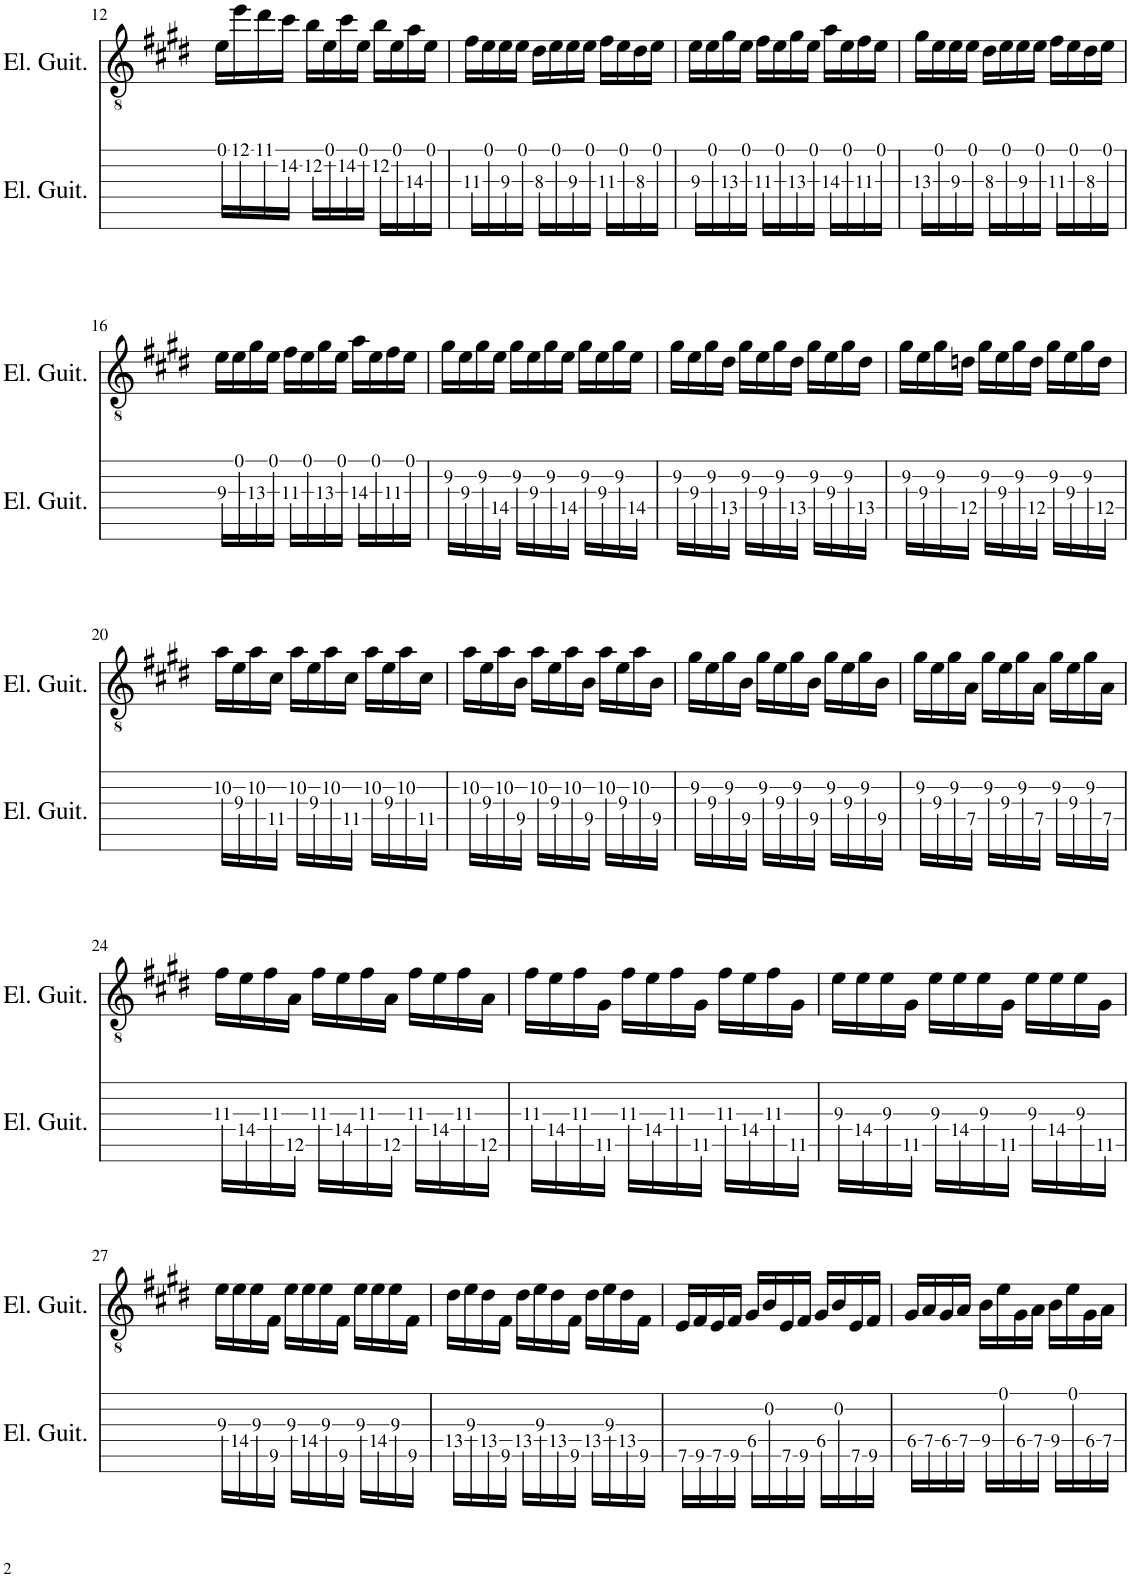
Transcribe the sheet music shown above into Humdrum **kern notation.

**kern	**kern
*part2	*part1
*staff2	*staff1
*I"Electric Guitar	*I"Electric Guitar
*I'El. Guit.	*I'El. Guit.
!!LO:PB:g=z
*	*clefGv2
*k[f#c#g#d#]	*k[f#c#g#d#]
*M3/4	*M3/4
=12	=12
16e\LL	16e\LL
16ee\	16ee\
16dd#\	16dd#\
16cc#\JJ	16cc#\JJ
16b\LL	16b\LL
16e\	16e\
16cc#\	16cc#\
16e\JJ	16e\JJ
16b\LL	16b\LL
16e\	16e\
16a\	16a\
16e\JJ	16e\JJ
=13	=13
16f#\LL	16f#\LL
16e\	16e\
16e\	16e\
16e\JJ	16e\JJ
16d#\LL	16d#\LL
16e\	16e\
16e\	16e\
16e\JJ	16e\JJ
16f#\LL	16f#\LL
16e\	16e\
16d#\	16d#\
16e\JJ	16e\JJ
=14	=14
16e\LL	16e\LL
16e\	16e\
16g#\	16g#\
16e\JJ	16e\JJ
16f#\LL	16f#\LL
16e\	16e\
16g#\	16g#\
16e\JJ	16e\JJ
16a\LL	16a\LL
16e\	16e\
16f#\	16f#\
16e\JJ	16e\JJ
=15	=15
16g#\LL	16g#\LL
16e\	16e\
16e\	16e\
16e\JJ	16e\JJ
16d#\LL	16d#\LL
16e\	16e\
16e\	16e\
16e\JJ	16e\JJ
16f#\LL	16f#\LL
16e\	16e\
16d#\	16d#\
16e\JJ	16e\JJ
!!LO:LB:g=z
=16	=16
16e\LL	16e\LL
16e\	16e\
16g#\	16g#\
16e\JJ	16e\JJ
16f#\LL	16f#\LL
16e\	16e\
16g#\	16g#\
16e\JJ	16e\JJ
16a\LL	16a\LL
16e\	16e\
16f#\	16f#\
16e\JJ	16e\JJ
=17	=17
16g#\LL	16g#\LL
16e\	16e\
16g#\	16g#\
16e\JJ	16e\JJ
16g#\LL	16g#\LL
16e\	16e\
16g#\	16g#\
16e\JJ	16e\JJ
16g#\LL	16g#\LL
16e\	16e\
16g#\	16g#\
16e\JJ	16e\JJ
=18	=18
16g#\LL	16g#\LL
16e\	16e\
16g#\	16g#\
16d#\JJ	16d#\JJ
16g#\LL	16g#\LL
16e\	16e\
16g#\	16g#\
16d#\JJ	16d#\JJ
16g#\LL	16g#\LL
16e\	16e\
16g#\	16g#\
16d#\JJ	16d#\JJ
=19	=19
16g#\LL	16g#\LL
16e\	16e\
16g#\	16g#\
16dn\JJ	16dn\JJ
16g#\LL	16g#\LL
16e\	16e\
16g#\	16g#\
16d\JJ	16d\JJ
16g#\LL	16g#\LL
16e\	16e\
16g#\	16g#\
16d\JJ	16d\JJ
!!LO:LB:g=z
=20	=20
16a\LL	16a\LL
16e\	16e\
16a\	16a\
16c#\JJ	16c#\JJ
16a\LL	16a\LL
16e\	16e\
16a\	16a\
16c#\JJ	16c#\JJ
16a\LL	16a\LL
16e\	16e\
16a\	16a\
16c#\JJ	16c#\JJ
=21	=21
16a\LL	16a\LL
16e\	16e\
16a\	16a\
16B\JJ	16B\JJ
16a\LL	16a\LL
16e\	16e\
16a\	16a\
16B\JJ	16B\JJ
16a\LL	16a\LL
16e\	16e\
16a\	16a\
16B\JJ	16B\JJ
=22	=22
16g#\LL	16g#\LL
16e\	16e\
16g#\	16g#\
16B\JJ	16B\JJ
16g#\LL	16g#\LL
16e\	16e\
16g#\	16g#\
16B\JJ	16B\JJ
16g#\LL	16g#\LL
16e\	16e\
16g#\	16g#\
16B\JJ	16B\JJ
=23	=23
16g#\LL	16g#\LL
16e\	16e\
16g#\	16g#\
16A\JJ	16A\JJ
16g#\LL	16g#\LL
16e\	16e\
16g#\	16g#\
16A\JJ	16A\JJ
16g#\LL	16g#\LL
16e\	16e\
16g#\	16g#\
16A\JJ	16A\JJ
!!LO:LB:g=z
=24	=24
16f#\LL	16f#\LL
16e\	16e\
16f#\	16f#\
16A\JJ	16A\JJ
16f#\LL	16f#\LL
16e\	16e\
16f#\	16f#\
16A\JJ	16A\JJ
16f#\LL	16f#\LL
16e\	16e\
16f#\	16f#\
16A\JJ	16A\JJ
=25	=25
16f#\LL	16f#\LL
16e\	16e\
16f#\	16f#\
16G#\JJ	16G#\JJ
16f#\LL	16f#\LL
16e\	16e\
16f#\	16f#\
16G#\JJ	16G#\JJ
16f#\LL	16f#\LL
16e\	16e\
16f#\	16f#\
16G#\JJ	16G#\JJ
=26	=26
16e\LL	16e\LL
16e\	16e\
16e\	16e\
16G#\JJ	16G#\JJ
16e\LL	16e\LL
16e\	16e\
16e\	16e\
16G#\JJ	16G#\JJ
16e\LL	16e\LL
16e\	16e\
16e\	16e\
16G#\JJ	16G#\JJ
!!LO:LB:g=z
=27	=27
16e\LL	16e\LL
16e\	16e\
16e\	16e\
16F#\JJ	16F#\JJ
16e\LL	16e\LL
16e\	16e\
16e\	16e\
16F#\JJ	16F#\JJ
16e\LL	16e\LL
16e\	16e\
16e\	16e\
16F#\JJ	16F#\JJ
=28	=28
16d#\LL	16d#\LL
16e\	16e\
16d#\	16d#\
16F#\JJ	16F#\JJ
16d#\LL	16d#\LL
16e\	16e\
16d#\	16d#\
16F#\JJ	16F#\JJ
16d#\LL	16d#\LL
16e\	16e\
16d#\	16d#\
16F#\JJ	16F#\JJ
=29	=29
16E\LL	16E/LL
16F#\	16F#/
16E\	16E/
16F#\JJ	16F#/JJ
16G#\LL	16G#/LL
16B\	16B/
16E\	16E/
16F#\JJ	16F#/JJ
16G#\LL	16G#/LL
16B\	16B/
16E\	16E/
16F#\JJ	16F#/JJ
=30	=30
16G#\LL	16G#/LL
16A\	16A/
16G#\	16G#/
16A\JJ	16A/JJ
16B\LL	16B\LL
16e\	16e\
16G#\	16G#\
16A\JJ	16A\JJ
16B\LL	16B\LL
16e\	16e\
16G#\	16G#\
16A\JJ	16A\JJ
=	=
*-	*-
